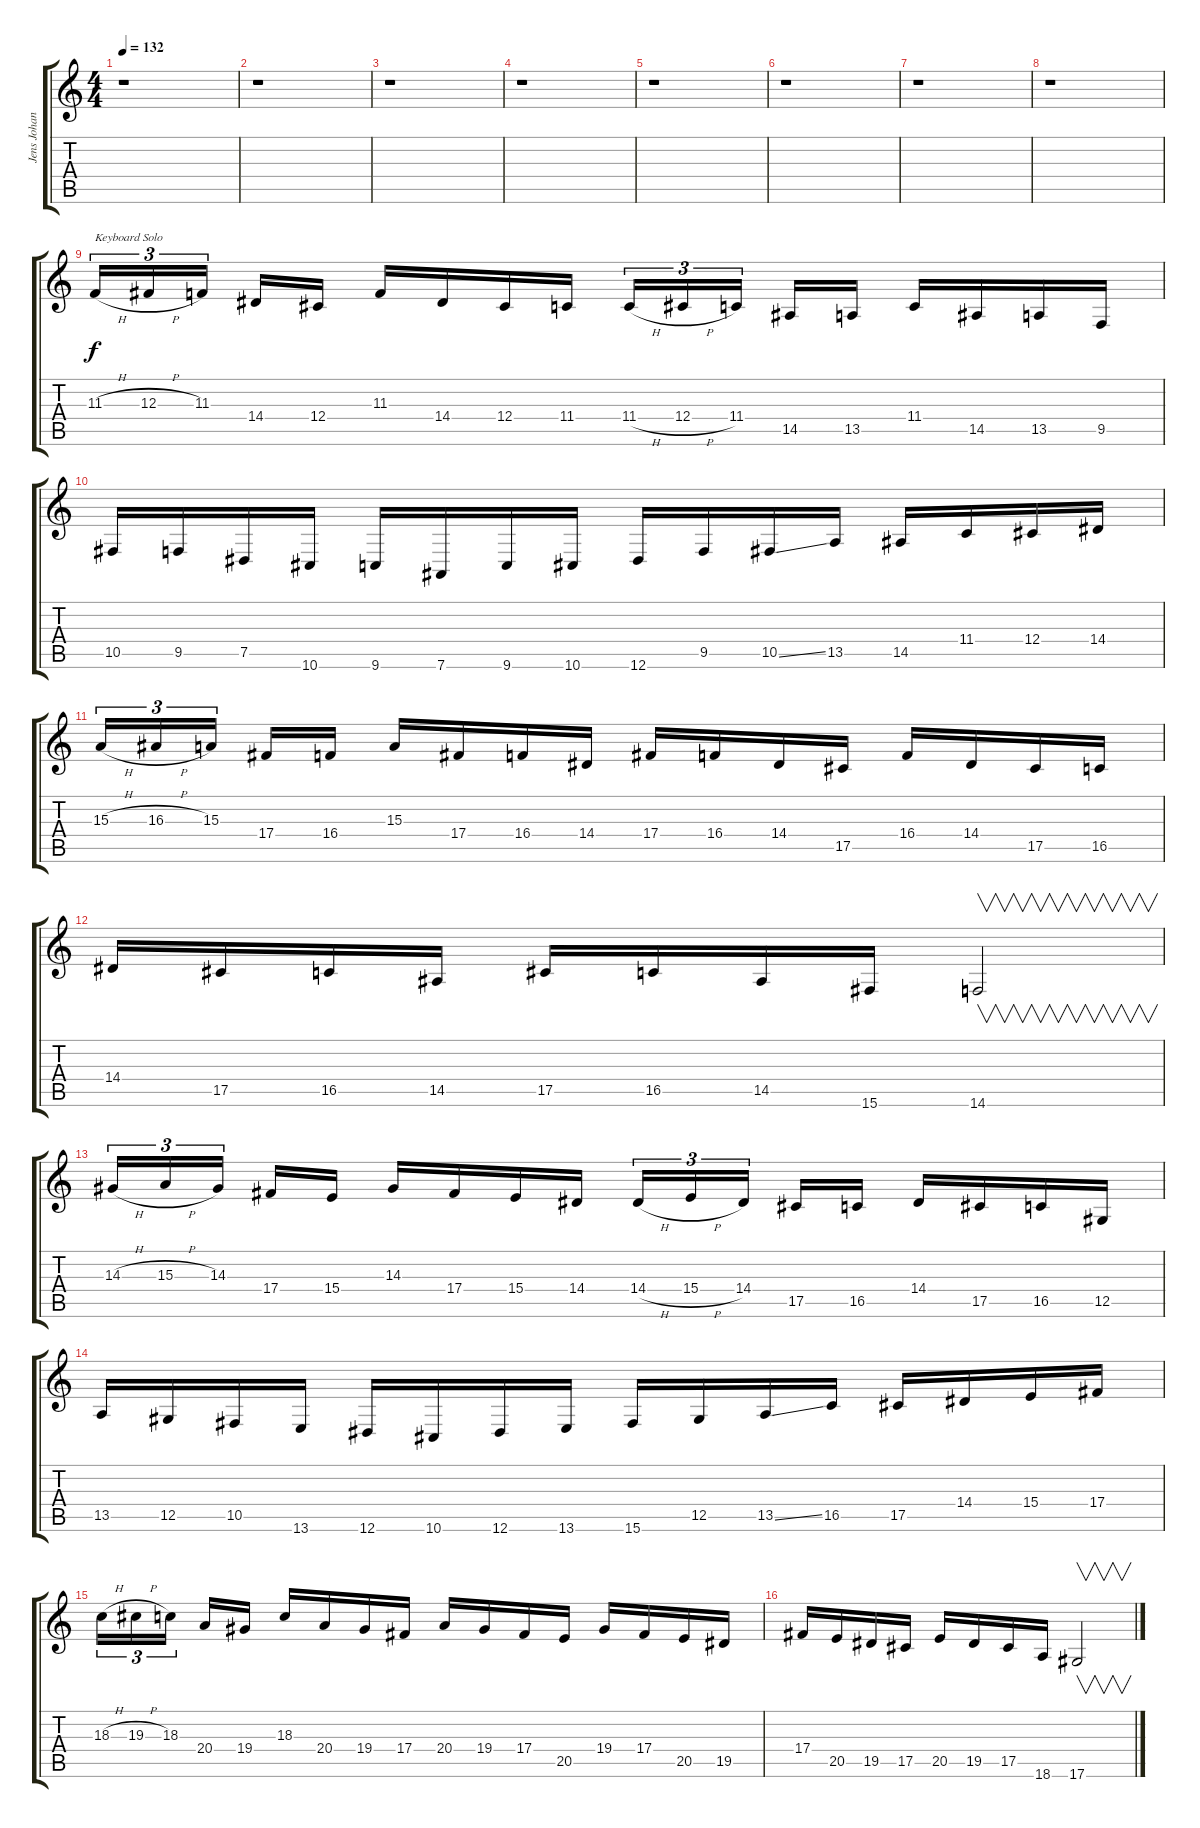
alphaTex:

\track ("Jens Johansson (Keyboard)" "Jens Johan") {instrument lead5charang}
\staff {score tabs}
\tuning (Eb4 Bb3 Gb3 Db3 Ab2 Eb2) {hide}
\ts (4 4)
\tempo 132
\clef g2
\ks c
r.1{dy f} |
r.1 |
r.1 |
r.1 |
r.1 |
r.1 |
r.1 |
r.1 |
11.3{h}.16{tu (3 2) txt "Keyboard Solo"} 12.3{h}.16{tu (3 2)} 11.3.16{tu (3 2)} 14.4.16 12.4.16 11.3.16 14.4.16 12.4.16 11.4.16 11.4{h}.16{tu (3 2)} 12.4{h}.16{tu (3 2)} 11.4.16{tu (3 2)} 14.5.16 13.5.16 11.4.16 14.5.16 13.5.16 9.5.16 |
10.5.16 9.5.16 7.5.16 10.6.16 9.6.16 7.6.16 9.6.16 10.6.16 12.6.16 9.5.16 10.5{ss}.16 13.5.16 14.5.16 11.4.16 12.4.16 14.4.16 |
15.3{h}.16{tu (3 2)} 16.3{h}.16{tu (3 2)} 15.3.16{tu (3 2)} 17.4.16 16.4.16 15.3.16 17.4.16 16.4.16 14.4.16 17.4.16 16.4.16 14.4.16 17.5.16 16.4.16 14.4.16 17.5.16 16.5.16 |
14.4.16 17.5.16 16.5.16 14.5.16 17.5.16 16.5.16 14.5.16 15.6.16 14.6.2{v} |
14.3{h}.16{tu (3 2)} 15.3{h}.16{tu (3 2)} 14.3.16{tu (3 2)} 17.4.16 15.4.16 14.3.16 17.4.16 15.4.16 14.4.16 14.4{h}.16{tu (3 2)} 15.4{h}.16{tu (3 2)} 14.4.16{tu (3 2)} 17.5.16 16.5.16 14.4.16 17.5.16 16.5.16 12.5.16 |
13.5.16 12.5.16 10.5.16 13.6.16 12.6.16 10.6.16 12.6.16 13.6.16 15.6.16 12.5.16 13.5{ss}.16 16.5.16 17.5.16 14.4.16 15.4.16 17.4.16 |
18.3{h}.16{tu (3 2)} 19.3{h}.16{tu (3 2)} 18.3.16{tu (3 2)} 20.4.16 19.4.16 18.3.16 20.4.16 19.4.16 17.4.16 20.4.16 19.4.16 17.4.16 20.5.16 19.4.16 17.4.16 20.5.16 19.5.16 |
17.4.16 20.5.16 19.5.16 17.5.16 20.5.16 19.5.16 17.5.16 18.6.16 17.6.2{v}
